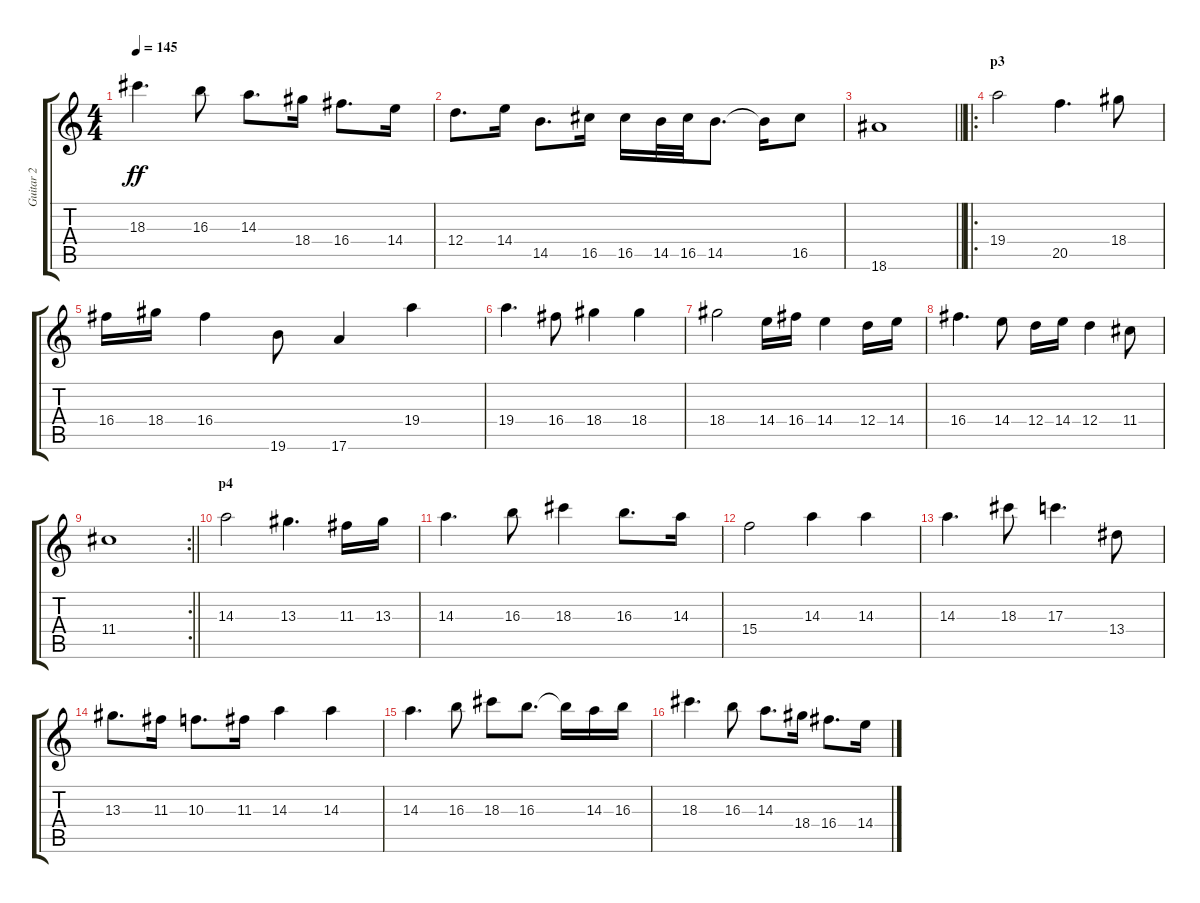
\track ("Guitar 2" "Guitar 2") {instrument overdrivenguitar}
\staff {score tabs}
\tuning (E4 B3 G3 D3 A2 E2) {hide}
\ts (4 4)
\tempo 145
\clef g2
\ks c
18.3.4{d dy ff} 16.3.8 14.3.8{d} 18.4.16 16.4.8{d} 14.4.16 |
12.4.8{d} 14.4.16 14.5.8{d} 16.5.16 16.5.16 14.5.32 16.5.32 14.5.8{d} 14.5{t}.16 16.5.8 |
\barLineRight lightlight
18.6.1 |
\ro
\section ("" "p3")
19.4.2 20.5.4{d} 18.4.8 |
16.4.16 18.4.16 16.4.4 19.6.8 17.6.4 19.4.4 |
19.4.4{d} 16.4.8 18.4.4 18.4.4 |
18.4.2 14.4.16 16.4.16 14.4.4 12.4.16 14.4.16 |
16.4.4{d} 14.4.8 12.4.16 14.4.16 12.4.4 11.4.8 |
\rc 2
\barLineRight lightlight
11.4.1 |
\section ("" "p4")
14.3.2 13.3.4{d} 11.3.16 13.3.16 |
14.3.4{d} 16.3.8 18.3.4 16.3.8{d} 14.3.16 |
15.4.2 14.3.4 14.3.4 |
14.3.4{d} 18.3.8 17.3.4{d} 13.4.8 |
13.3.8{d} 11.3.16 10.3.8{d} 11.3.16 14.3.4 14.3.4 |
14.3.4{d} 16.3.8 18.3.8 16.3.8{d} 16.3{t}.16 14.3.16 16.3.16 |
18.3.4{d} 16.3.8 14.3.8{d} 18.4.16 16.4.8{d} 14.4.16
